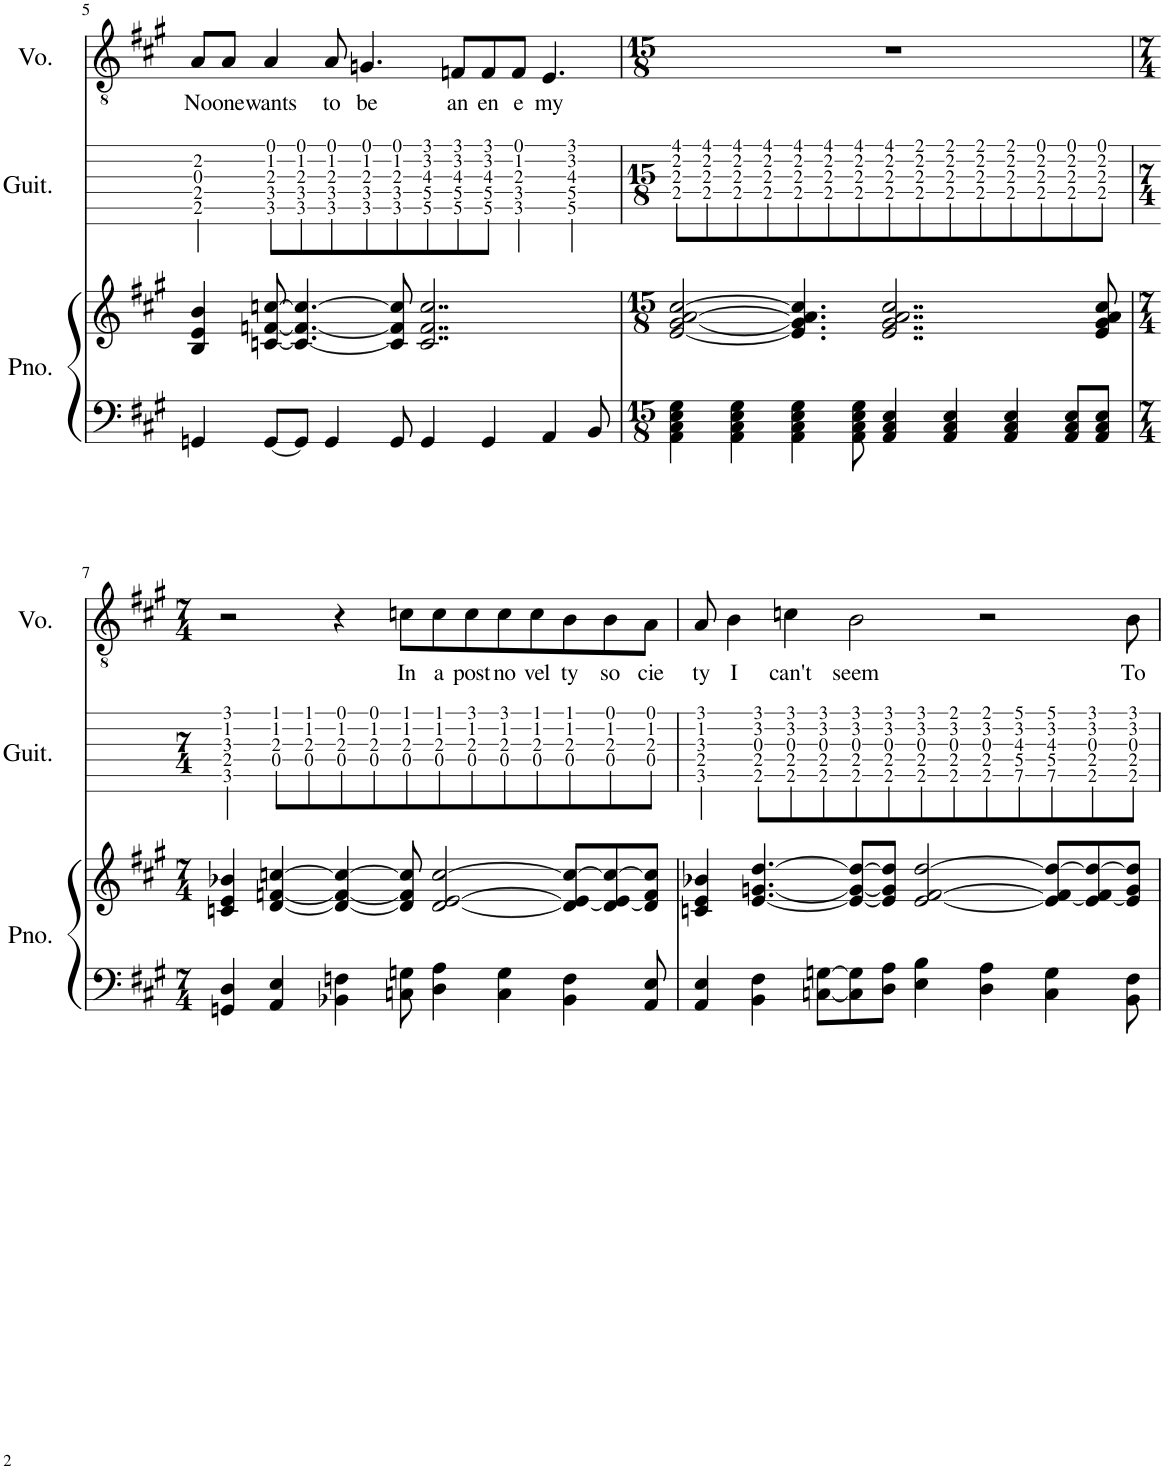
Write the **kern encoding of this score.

**kern	**kern	**kern	**kern	**text
*part3	*part3	*part2	*part1	*part1
*staff4	*staff3	*staff2	*staff1	*staff1
*I"Piano	*	*I"Acoustic Guitar	*I"Voice	*
*I'Pno.	*	*I'Guit.	*I'Vo.	*
!!LO:PB:g=z
*clefF4	*clefG2	*	*clefGv2	*
*k[f#c#g#]	*k[f#c#g#]	*k[f#c#g#]	*k[f#c#g#]	*
*M7/4	*M7/4	*M7/4	*M7/4	*
=5	=5	=5	=5	=5
!	!	!	!	!LO:LY:b
4GGn/	4B/ 4e/ 4b/	4BB\ 4E\ 4Gn\ 4c#\	8A/L	No
!	!	!	!	!LO:LY:b
.	.	.	8A/J	one
!	!	!	!	!LO:LY:b
[8GG/L	[8cn/ [8fn/ [8ccn/	8Cn\ 8Fn\ 8A\ 8cn\ 8e\L	4A/	wants
8GG/J]	4.c/_ 4.f/_ 4.cc/_	8C\ 8F\ 8A\ 8c\ 8e\	.	.
!	!	!	!	!LO:LY:b
4GG/	.	8C\ 8F\ 8A\ 8c\ 8e\	8A/	to
!	!	!	!	!LO:LY:b
.	.	8C\ 8F\ 8A\ 8c\ 8e\	4.Gn/	be
8GG/	8c/] 8f/] 8cc/]	8C\ 8F\ 8A\ 8c\ 8e\	.	.
4GG/	2..c/ 2..f/ 2..cc/	8D\ 8G\ 8B\ 8d\ 8gn\	.	.
!	!	!	!	!LO:LY:b
.	.	8D\ 8G\ 8B\ 8d\ 8g\	8Fn/L	an
!	!	!	!	!LO:LY:b
4GG/	.	8D\ 8G\ 8B\ 8d\ 8g\J	8F/	en
!	!	!	!	!LO:LY:b
.	.	4C\ 4F\ 4A\ 4c\ 4e\	8F/J	e
!	!	!	!	!LO:LY:b
4AA/	.	.	4.E/	my
.	.	4D\ 4G\ 4B\ 4d\ 4g\	.	.
8BB/	.	.	.	.
=6	=6	=6	=6	=6
*M15/8	*M15/8	*M15/8	*M15/8	*
4AA\ 4C#\ 4E\ 4G#\	[2e/ [2g#/ [2a/ [2cc#/	8E\ 8A\ 8c#\ 8g#\L	1...r	.
.	.	8E\ 8A\ 8c#\ 8g#\	.	.
4AA\ 4C#\ 4E\ 4G#\	.	8E\ 8A\ 8c#\ 8g#\	.	.
.	.	8E\ 8A\ 8c#\ 8g#\	.	.
4AA\ 4C#\ 4E\ 4G#\	4.e/] 4.g#/] 4.a/] 4.cc#/]	8E\ 8A\ 8c#\ 8g#\	.	.
.	.	8E\ 8A\ 8c#\ 8g#\	.	.
8AA\ 8C#\ 8E\ 8G#\	.	8E\ 8A\ 8c#\ 8g#\	.	.
4AA/ 4C#/ 4E/	2..e/ 2..g#/ 2..a/ 2..cc#/	8E\ 8A\ 8c#\ 8g#\	.	.
.	.	8E\ 8A\ 8c#\ 8f#\	.	.
4AA/ 4C#/ 4E/	.	8E\ 8A\ 8c#\ 8f#\	.	.
.	.	8E\ 8A\ 8c#\ 8f#\	.	.
4AA/ 4C#/ 4E/	.	8E\ 8A\ 8c#\ 8f#\	.	.
.	.	8E\ 8A\ 8c#\ 8e\	.	.
8AA/ 8C#/ 8E/L	.	8E\ 8A\ 8c#\ 8e\	.	.
8AA/ 8C#/ 8E/J	8e/ 8g#/ 8a/ 8cc#/	8E\ 8A\ 8c#\ 8e\J	.	.
!!LO:LB:g=z
=7	=7	=7	=7	=7
*M7/4	*M7/4	*M7/4	*M7/4	*
4GGn/ 4D/	4cn/ 4e/ 4b-X/	4Cn\ 4E\ 4B-X\ 4cn\ 4gn\	2r	.
4AA/ 4E/	[4d/ [4fn/ [4ccn/	8D\ 8A\ 8c\ 8fn\L	.	.
.	.	8D\ 8A\ 8c\ 8f\	.	.
4BB-X\ 4Fn\	4d/_ 4f/_ 4cc/_	8D\ 8A\ 8c\ 8e\	4r	.
.	.	8D\ 8A\ 8c\ 8e\	.	.
!	!	!	!	!LO:LY:b
8Cn\ 8Gn\	8d/] 8f/] 8cc/]	8D\ 8A\ 8c\ 8f\	8cn\L	In
!	!	!	!	!LO:LY:b
4D\ 4A\	[2d/ [2e/ [2cc/	8D\ 8A\ 8c\ 8f\	8c\	a
!	!	!	!	!LO:LY:b
.	.	8D\ 8A\ 8c\ 8g\	8c\	post
!	!	!	!	!LO:LY:b
4C\ 4G\	.	8D\ 8A\ 8c\ 8g\	8c\	no
!	!	!	!	!LO:LY:b
.	.	8D\ 8A\ 8c\ 8f\	8c\	vel
!	!	!	!	!LO:LY:b
4BB-\ 4F\	8d/_ 8e/] 8cc/_L	8D\ 8A\ 8c\ 8f\	8B\	ty
!	!	!	!	!LO:LY:b
.	8d/_ 8e/ 8cc/_	8D\ 8A\ 8c\ 8e\	8B\	so
!	!	!	!	!LO:LY:b
8AA/ 8E/	8d/] 8f/ 8cc/]J	8D\ 8A\ 8c\ 8e\J	8A\J	cie
=8	=8	=8	=8	=8
!	!	!	!	!LO:LY:b
4AA/ 4E/	4cn/ 4e/ 4b-X/	4Cn\ 4E\ 4B-X\ 4cn\ 4gn\	8A/	ty
!	!	!	!	!LO:LY:b
.	.	.	4B\	I
4BB\ 4F#\	[4.e/ [4.gn/ [4.dd/	8BB\ 8E\ 8Gn\ 8d\ 8g\L	.	.
!	!	!	!	!LO:LY:b
.	.	8BB\ 8E\ 8G\ 8d\ 8g\	4cn\	can't
[8Cn\ [8Gn\L	.	8BB\ 8E\ 8G\ 8d\ 8g\	.	.
!	!	!	!	!LO:LY:b
8C\] 8G\]	8e/_ 8g/_ 8dd/_L	8BB\ 8E\ 8G\ 8d\ 8g\	2B\	seem
8D\ 8A\J	8e/] 8g/] 8dd/]J	8BB\ 8E\ 8G\ 8d\ 8g\	.	.
4E\ 4B\	[2e/ [2f#/ [2dd/	8BB\ 8E\ 8G\ 8d\ 8g\	.	.
.	.	8BB\ 8E\ 8G\ 8d\ 8f#\	.	.
4D\ 4A\	.	8BB\ 8E\ 8G\ 8d\ 8f#\	2r	.
.	.	8E\ 8G\ 8Bn\ 8d\ 8a\	.	.
4C\ 4G\	8e/_ 8f#/] 8dd/_L	8E\ 8G\ 8B\ 8d\ 8a\	.	.
.	8e/_ 8f#/ 8dd/_	8BB\ 8E\ 8G\ 8d\ 8g\	.	.
!	!	!	!	!LO:LY:b
8BB\ 8F#\	8e/] 8g/ 8dd/]J	8BB\ 8E\ 8G\ 8d\ 8g\J	8B\	To
=	=	=	=	=
*-	*-	*-	*-	*-
